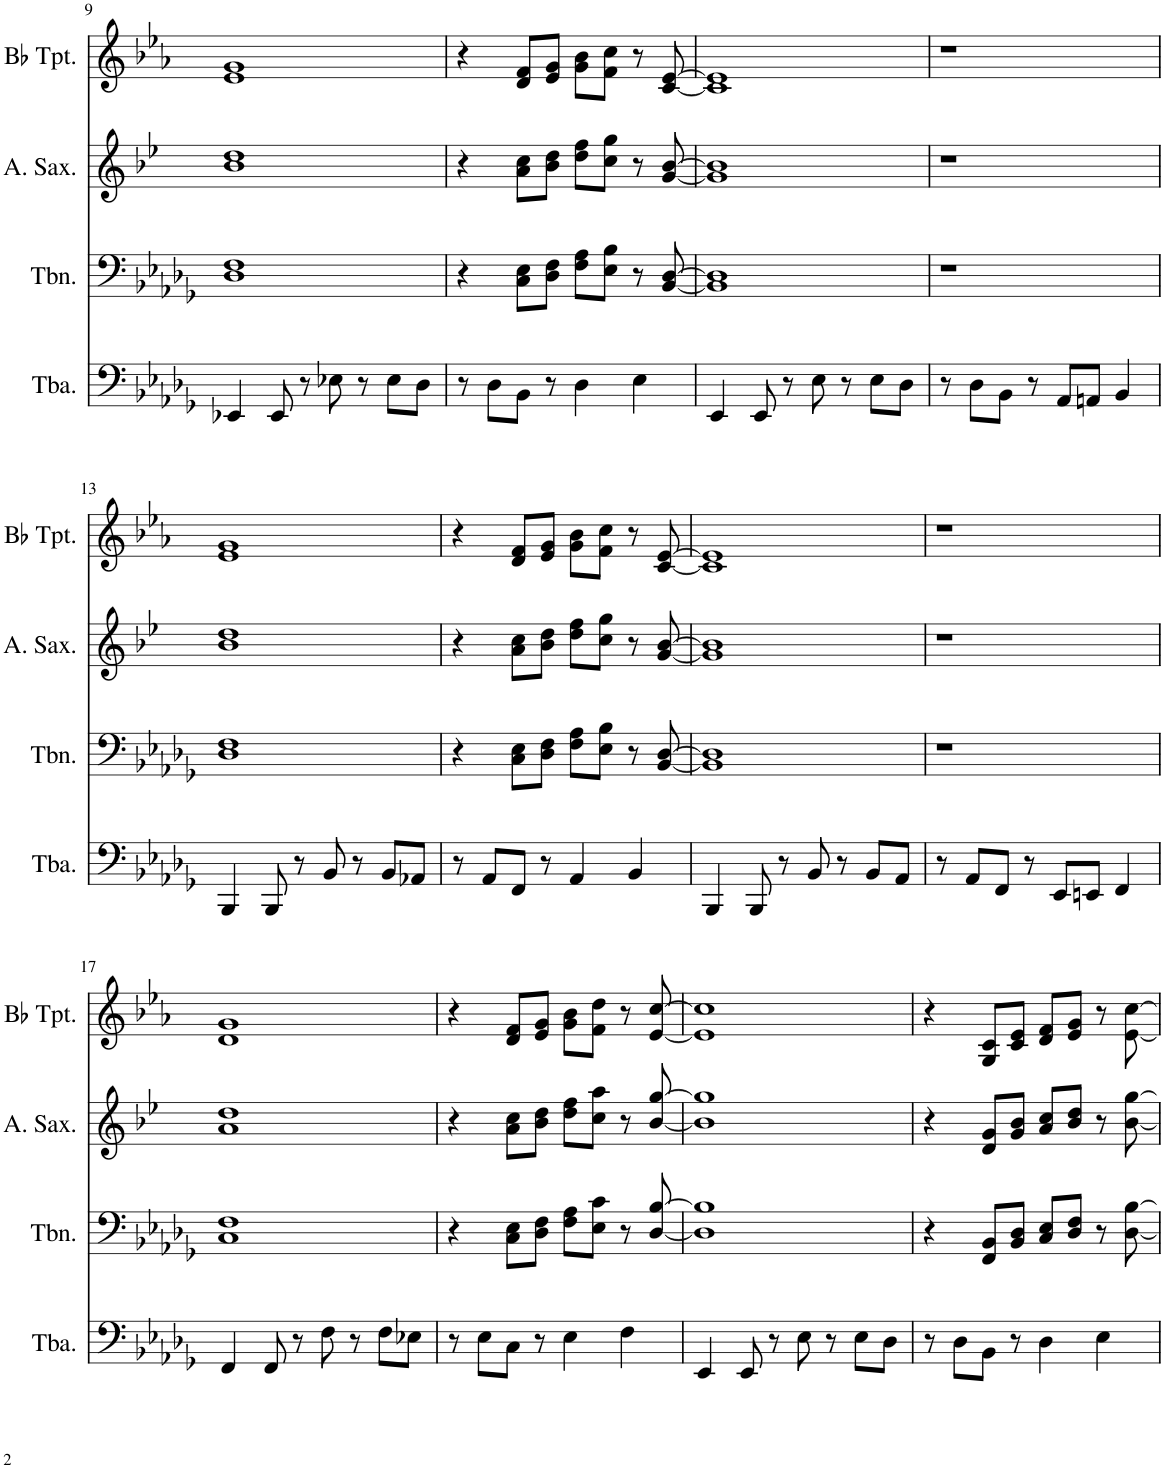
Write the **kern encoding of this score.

**kern	**kern	**kern	**kern
*part4	*part3	*part2	*part1
*staff4	*staff3	*staff2	*staff1
*I"Tuba	*I"Trombone	*I"Alto Saxophone	*I"Bb Trumpet
*I'Tba.	*I'Tbn.	*I'A. Sax.	*I'Bb Tpt.
!!LO:PB:g=z
*clefF4	*clefF4	*clefG2	*clefG2
*	*	*Trd5c9	*Trd1c2
*k[b-e-a-d-g-]	*k[b-e-a-d-g-]	*k[b-e-]	*k[b-e-a-]
*M4/4	*M4/4	*M4/4	*M4/4
=9	=9	=9	=9
4EE-X/	1D- 1F	1b- 1dd	1e- 1g
8EE-/	.	.	.
8r	.	.	.
8E-X\	.	.	.
8r	.	.	.
8E-\L	.	.	.
8D-\J	.	.	.
=10	=10	=10	=10
8r	4r	4r	4r
8D-\L	.	.	.
8BB-\J	8C\ 8E-\L	8a\ 8cc\L	8d/ 8f/L
8r	8D-\ 8F\J	8b-\ 8dd\J	8e-/ 8g/J
4D-\	8F\ 8A-\L	8dd\ 8ff\L	8g\ 8b-\L
.	8E-\ 8B-\J	8cc\ 8gg\J	8f\ 8cc\J
4E-\	8r	8r	8r
.	[8BB-/ [8D-/	[8g/ [8b-/	[8c/ [8e-/
=11	=11	=11	=11
4EE-/	1BB-] 1D-]	1g] 1b-]	1c] 1e-]
8EE-/	.	.	.
8r	.	.	.
8E-\	.	.	.
8r	.	.	.
8E-\L	.	.	.
8D-\J	.	.	.
=12	=12	=12	=12
8r	1r	1r	1r
8D-\L	.	.	.
8BB-\J	.	.	.
8r	.	.	.
8AA-/L	.	.	.
8AAn/J	.	.	.
4BB-/	.	.	.
!!LO:LB:g=z
=13	=13	=13	=13
4BBB-/	1D- 1F	1b- 1dd	1e- 1g
8BBB-/	.	.	.
8r	.	.	.
8BB-/	.	.	.
8r	.	.	.
8BB-/L	.	.	.
8AA-X/J	.	.	.
=14	=14	=14	=14
8r	4r	4r	4r
8AA-/L	.	.	.
8FF/J	8C\ 8E-\L	8a\ 8cc\L	8d/ 8f/L
8r	8D-\ 8F\J	8b-\ 8dd\J	8e-/ 8g/J
4AA-/	8F\ 8A-\L	8dd\ 8ff\L	8g\ 8b-\L
.	8E-\ 8B-\J	8cc\ 8gg\J	8f\ 8cc\J
4BB-/	8r	8r	8r
.	[8BB-/ [8D-/	[8g/ [8b-/	[8c/ [8e-/
=15	=15	=15	=15
4BBB-/	1BB-] 1D-]	1g] 1b-]	1c] 1e-]
8BBB-/	.	.	.
8r	.	.	.
8BB-/	.	.	.
8r	.	.	.
8BB-/L	.	.	.
8AA-/J	.	.	.
=16	=16	=16	=16
8r	1r	1r	1r
8AA-/L	.	.	.
8FF/J	.	.	.
8r	.	.	.
8EE-/L	.	.	.
8EEn/J	.	.	.
4FF/	.	.	.
!!LO:LB:g=z
=17	=17	=17	=17
4FF/	1C 1F	1a 1dd	1d 1g
8FF/	.	.	.
8r	.	.	.
8F\	.	.	.
8r	.	.	.
8F\L	.	.	.
8E-X\J	.	.	.
=18	=18	=18	=18
8r	4r	4r	4r
8E-\L	.	.	.
8C\J	8C\ 8E-\L	8a\ 8cc\L	8d/ 8f/L
8r	8D-\ 8F\J	8b-\ 8dd\J	8e-/ 8g/J
4E-\	8F\ 8A-\L	8dd\ 8ff\L	8g\ 8b-\L
.	8E-\ 8c\J	8cc\ 8aa\J	8f\ 8dd\J
4F\	8r	8r	8r
.	[8D-/ [8B-/	[8b-/ [8gg/	[8e-/ [8cc/
=19	=19	=19	=19
4EE-/	1D-] 1B-]	1b-] 1gg]	1e-] 1cc]
8EE-/	.	.	.
8r	.	.	.
8E-\	.	.	.
8r	.	.	.
8E-\L	.	.	.
8D-\J	.	.	.
=20	=20	=20	=20
8r	4r	4r	4r
8D-\L	.	.	.
8BB-\J	8FF/ 8BB-/L	8d/ 8g/L	8G/ 8c/L
8r	8BB-/ 8D-/J	8g/ 8b-/J	8c/ 8e-/J
4D-\	8C/ 8E-/L	8a/ 8cc/L	8d/ 8f/L
.	8D-/ 8F/J	8b-/ 8dd/J	8e-/ 8g/J
4E-\	8r	8r	8r
.	[8D-\ [8B-\	[8b-\ [8gg\	[8e-\ [8cc\
=	=	=	=
*-	*-	*-	*-
